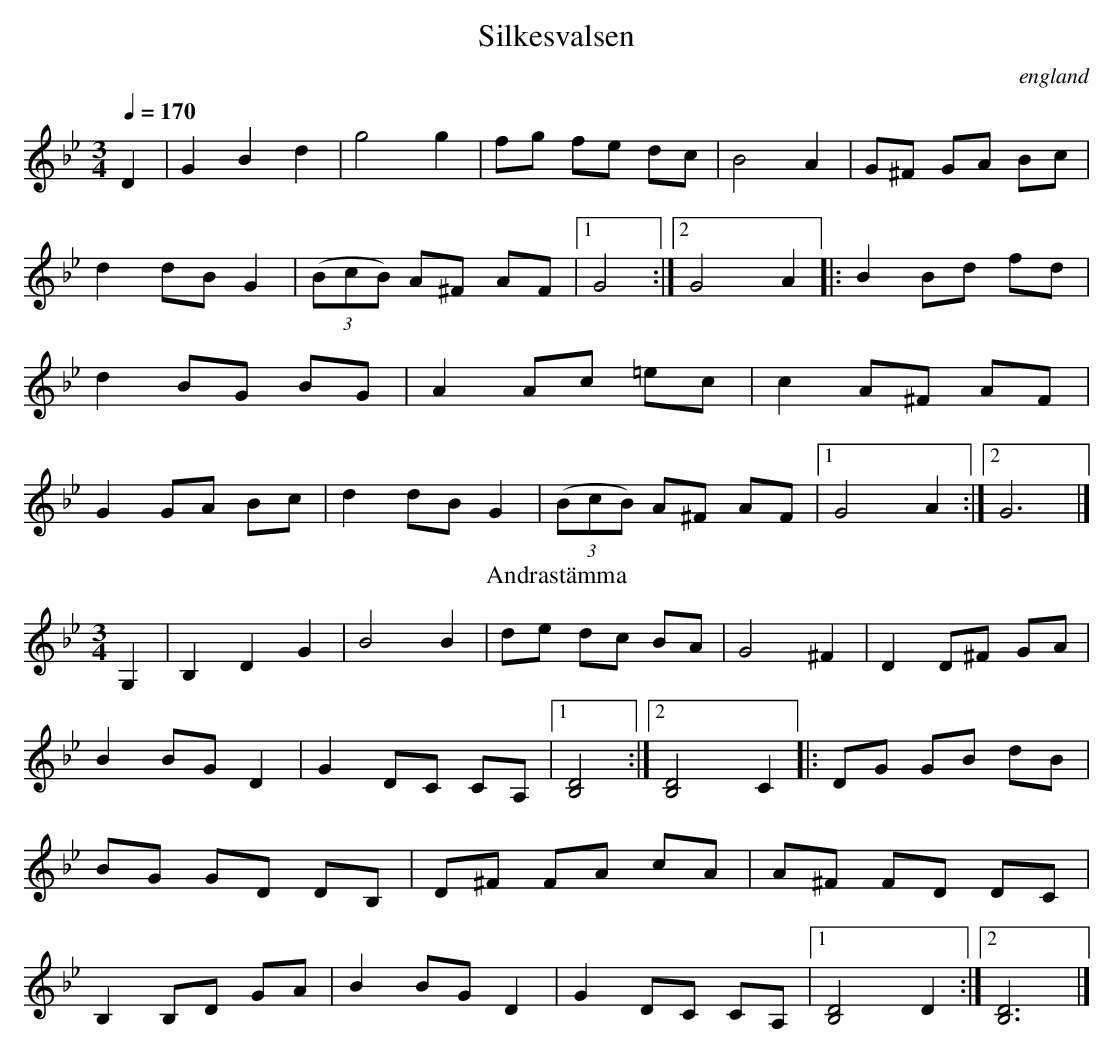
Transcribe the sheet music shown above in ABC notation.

X:1
T:Silkesvalsen
O:england
M:3/4
L:1/8
Q:1/4=170
K:Gm
D2|G2B2d2|g4g2|fg fe dc|B4A2|G^F GA Bc|d2 dB G2|\
((3BcB) A^F AF|[1G4:|[2G4A2|:\
B2 Bd fd|d2 BG BG|A2 Ac =ec|c2 A^F AF|G2 GA Bc|\
d2 dB G2|((3BcB) A^F AF|[1G4A2:|[2G6|]\
T:Andrastämma
G,2|B,2D2G2|B4B2|de dc BA|G4^F2|D2D^F GA|B2 BG D2|\
G2 DC CA,|[1[B,4D4]:|[2[B,4D4]C2|:\
DG GB dB|BG GD DB,|D^F FA cA| A^F FD DC|B,2 B,D GA|\
B2 BG D2|G2 DC CA,|[1[B,4D4]D2 :|[2[B,6D6]|]
